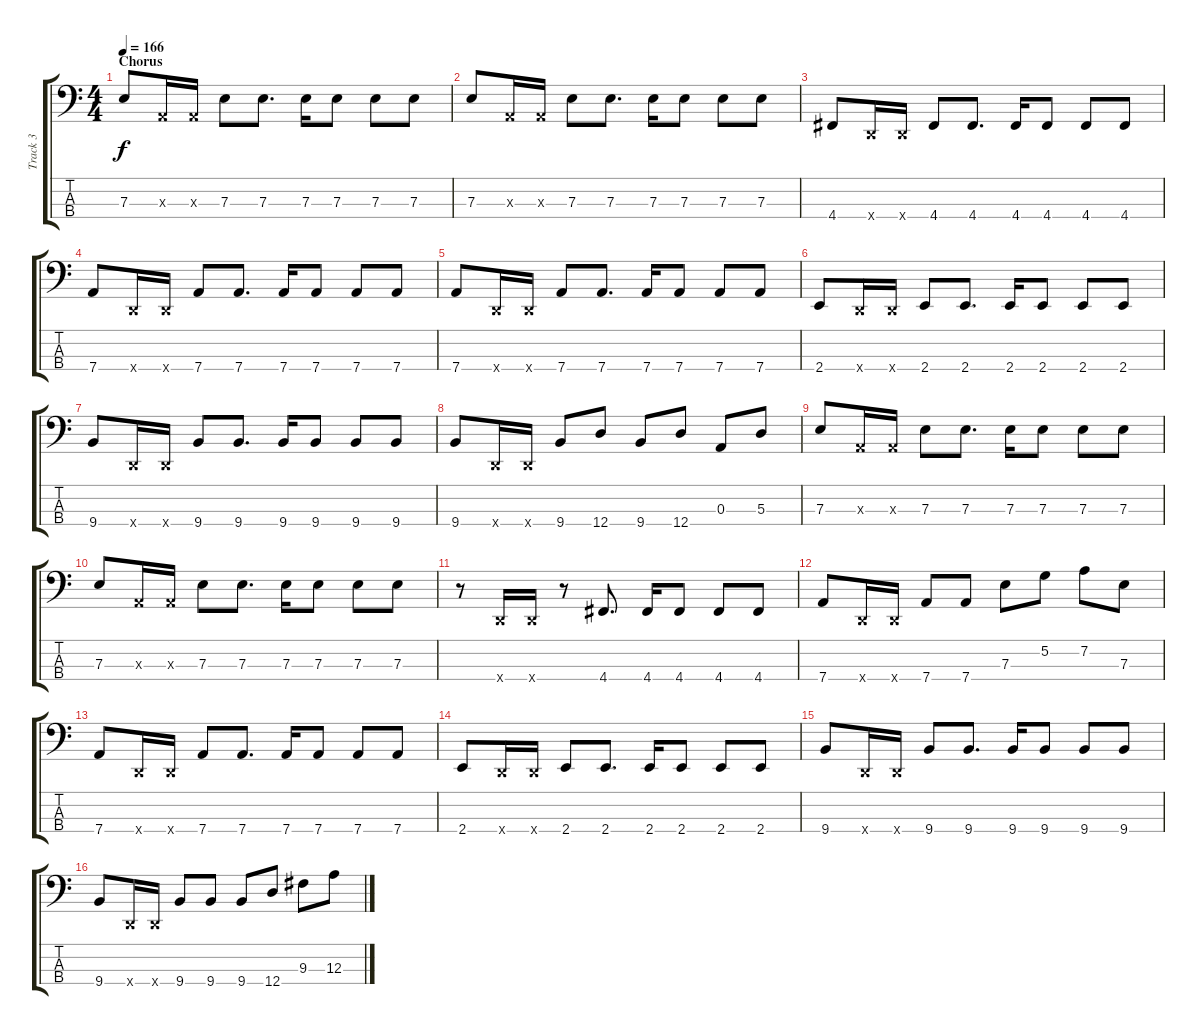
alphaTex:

\track ("Track 3" "Track 3") {instrument electricbasspick}
\staff {score tabs}
\tuning (G2 D2 A1 D1) {hide}
\ts (4 4)
\section ("" "Chorus")
\tempo 166
\clef f4
\ks c
7.3.8{dy f} 0.3{x}.16 0.3{x}.16 7.3.8 7.3.8{d} 7.3.16 7.3.8 7.3.8 7.3.8 |
7.3.8 0.3{x}.16 0.3{x}.16 7.3.8 7.3.8{d} 7.3.16 7.3.8 7.3.8 7.3.8 |
4.4.8 0.4{x}.16 0.4{x}.16 4.4.8 4.4.8{d} 4.4.16 4.4.8 4.4.8 4.4.8 |
7.4.8 0.4{x}.16 0.4{x}.16 7.4.8 7.4.8{d} 7.4.16 7.4.8 7.4.8 7.4.8 |
7.4.8 0.4{x}.16 0.4{x}.16 7.4.8 7.4.8{d} 7.4.16 7.4.8 7.4.8 7.4.8 |
2.4.8 0.4{x}.16 0.4{x}.16 2.4.8 2.4.8{d} 2.4.16 2.4.8 2.4.8 2.4.8 |
9.4.8 0.4{x}.16 0.4{x}.16 9.4.8 9.4.8{d} 9.4.16 9.4.8 9.4.8 9.4.8 |
9.4.8 0.4{x}.16 0.4{x}.16 9.4.8 12.4.8 9.4.8 12.4.8 0.3.8 5.3.8 |
7.3.8 0.3{x}.16 0.3{x}.16 7.3.8 7.3.8{d} 7.3.16 7.3.8 7.3.8 7.3.8 |
7.3.8 0.3{x}.16 0.3{x}.16 7.3.8 7.3.8{d} 7.3.16 7.3.8 7.3.8 7.3.8 |
r.8 0.4{x}.16 0.4{x}.16 r.8 4.4.8{d} 4.4.16 4.4.8 4.4.8 4.4.8 |
7.4.8 0.4{x}.16 0.4{x}.16 7.4.8 7.4.8 7.3.8 5.2.8 7.2.8 7.3.8 |
7.4.8 0.4{x}.16 0.4{x}.16 7.4.8 7.4.8{d} 7.4.16 7.4.8 7.4.8 7.4.8 |
2.4.8 0.4{x}.16 0.4{x}.16 2.4.8 2.4.8{d} 2.4.16 2.4.8 2.4.8 2.4.8 |
9.4.8 0.4{x}.16 0.4{x}.16 9.4.8 9.4.8{d} 9.4.16 9.4.8 9.4.8 9.4.8 |
9.4.8 0.4{x}.16 0.4{x}.16 9.4.8 9.4.8 9.4.8 12.4.8 9.3.8 12.3.8
